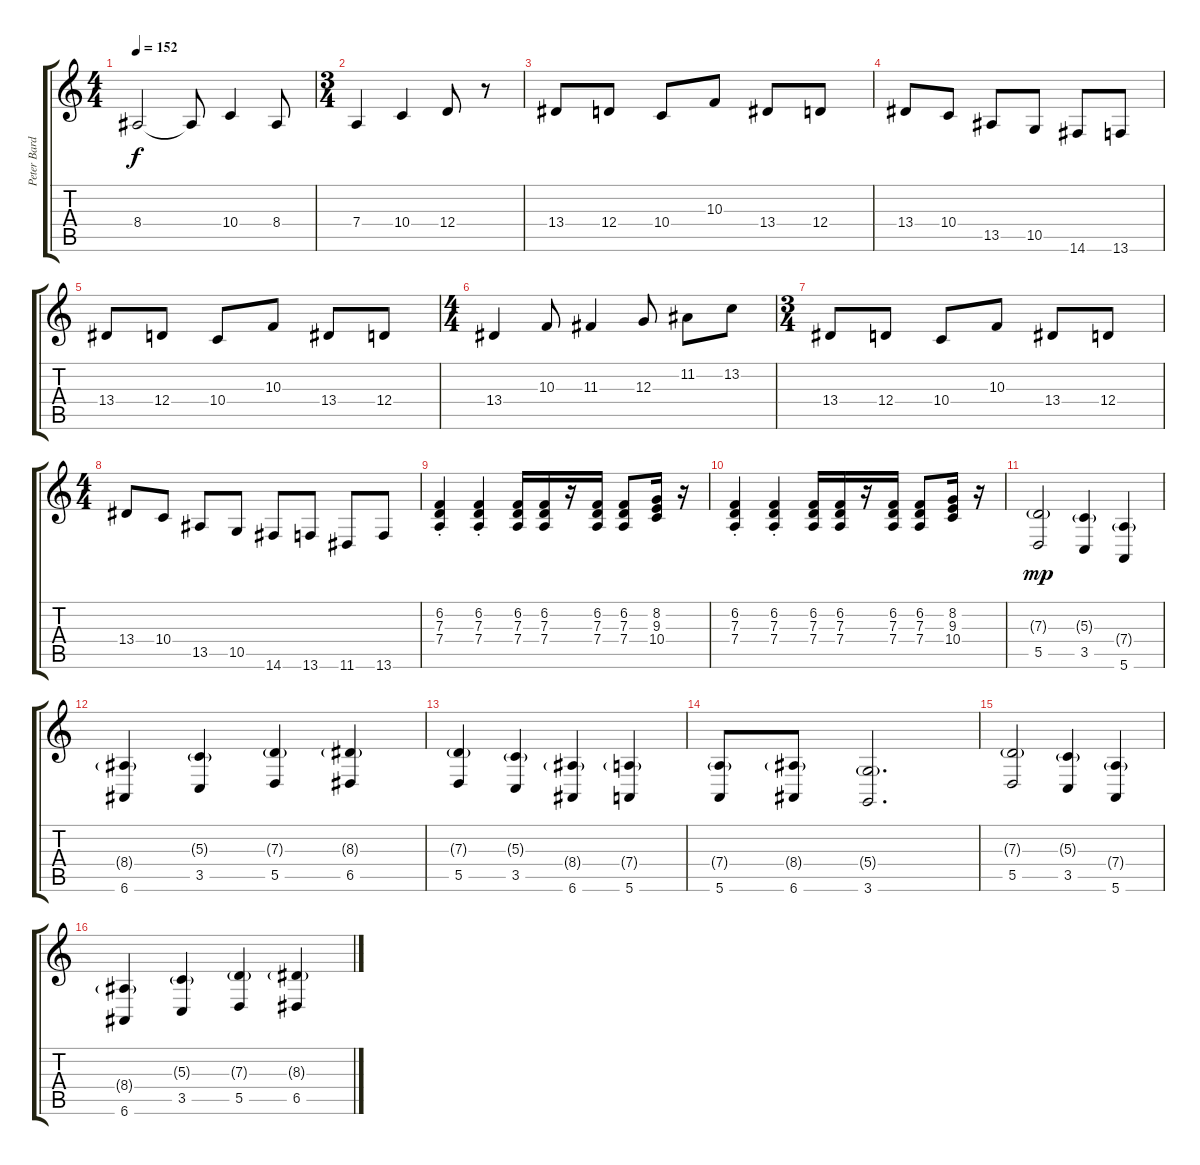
\track ("Peter Bardens (Keyboard)" "Peter Bard") {instrument drawbarorgan}
\staff {score tabs}
\tuning (E4 B3 G3 D3 A2 E2) {hide}
\ts (4 4)
\tempo 152
\clef g2
\ks c
8.4.2{dy f} 8.4{t}.8 10.4.4 8.4.8 |
\ts (3 4)
7.4.4 10.4.4 12.4.8 r.8 |
13.4.8{instrument lead2sawtooth} 12.4.8 10.4.8 10.3.8 13.4.8 12.4.8 |
13.4.8 10.4.8 13.5.8 10.5.8 14.6.8 13.6.8 |
13.4.8 12.4.8 10.4.8 10.3.8 13.4.8 12.4.8 |
\ts (4 4)
13.4.4 10.3.8 11.3.4 12.3.8 11.2.8 13.2.8 |
\ts (3 4)
13.4.8 12.4.8 10.4.8 10.3.8 13.4.8 12.4.8 |
\ts (4 4)
13.4.8 10.4.8 13.5.8 10.5.8 14.6.8 13.6.8 11.6.8 13.6.8 |
(6.2{st} 7.3{st} 7.4{st}).4{instrument drawbarorgan} (6.2{st} 7.3{st} 7.4{st}).4 (6.2 7.3 7.4).16 (6.2 7.3 7.4).16 r.16 (6.2 7.3 7.4).16 (6.2 7.3 7.4).8 (8.2 9.3 10.4).16 r.16 |
(6.2{st} 7.3{st} 7.4{st}).4 (6.2{st} 7.3{st} 7.4{st}).4 (6.2 7.3 7.4).16 (6.2 7.3 7.4).16 r.16 (6.2 7.3 7.4).16 (6.2 7.3 7.4).8 (8.2 9.3 10.4).16 r.16 |
(7.3{g} 5.5).2{dy mp volume 12 instrument lead2sawtooth} (5.3{g} 3.5).4 (7.4{g} 5.6).4 |
(8.4{g} 6.6).4 (5.3{g} 3.5).4 (7.3{g} 5.5).4 (8.3{g} 6.5).4 |
(7.3{g} 5.5).4 (5.3{g} 3.5).4 (8.4{g} 6.6).4 (7.4{g} 5.6).4 |
(7.4{g} 5.6).8 (8.4{g} 6.6).8 (5.4{g} 3.6).2{d} |
(7.3{g} 5.5).2 (5.3{g} 3.5).4 (7.4{g} 5.6).4 |
(8.4{g} 6.6).4 (5.3{g} 3.5).4 (7.3{g} 5.5).4 (8.3{g} 6.5).4
